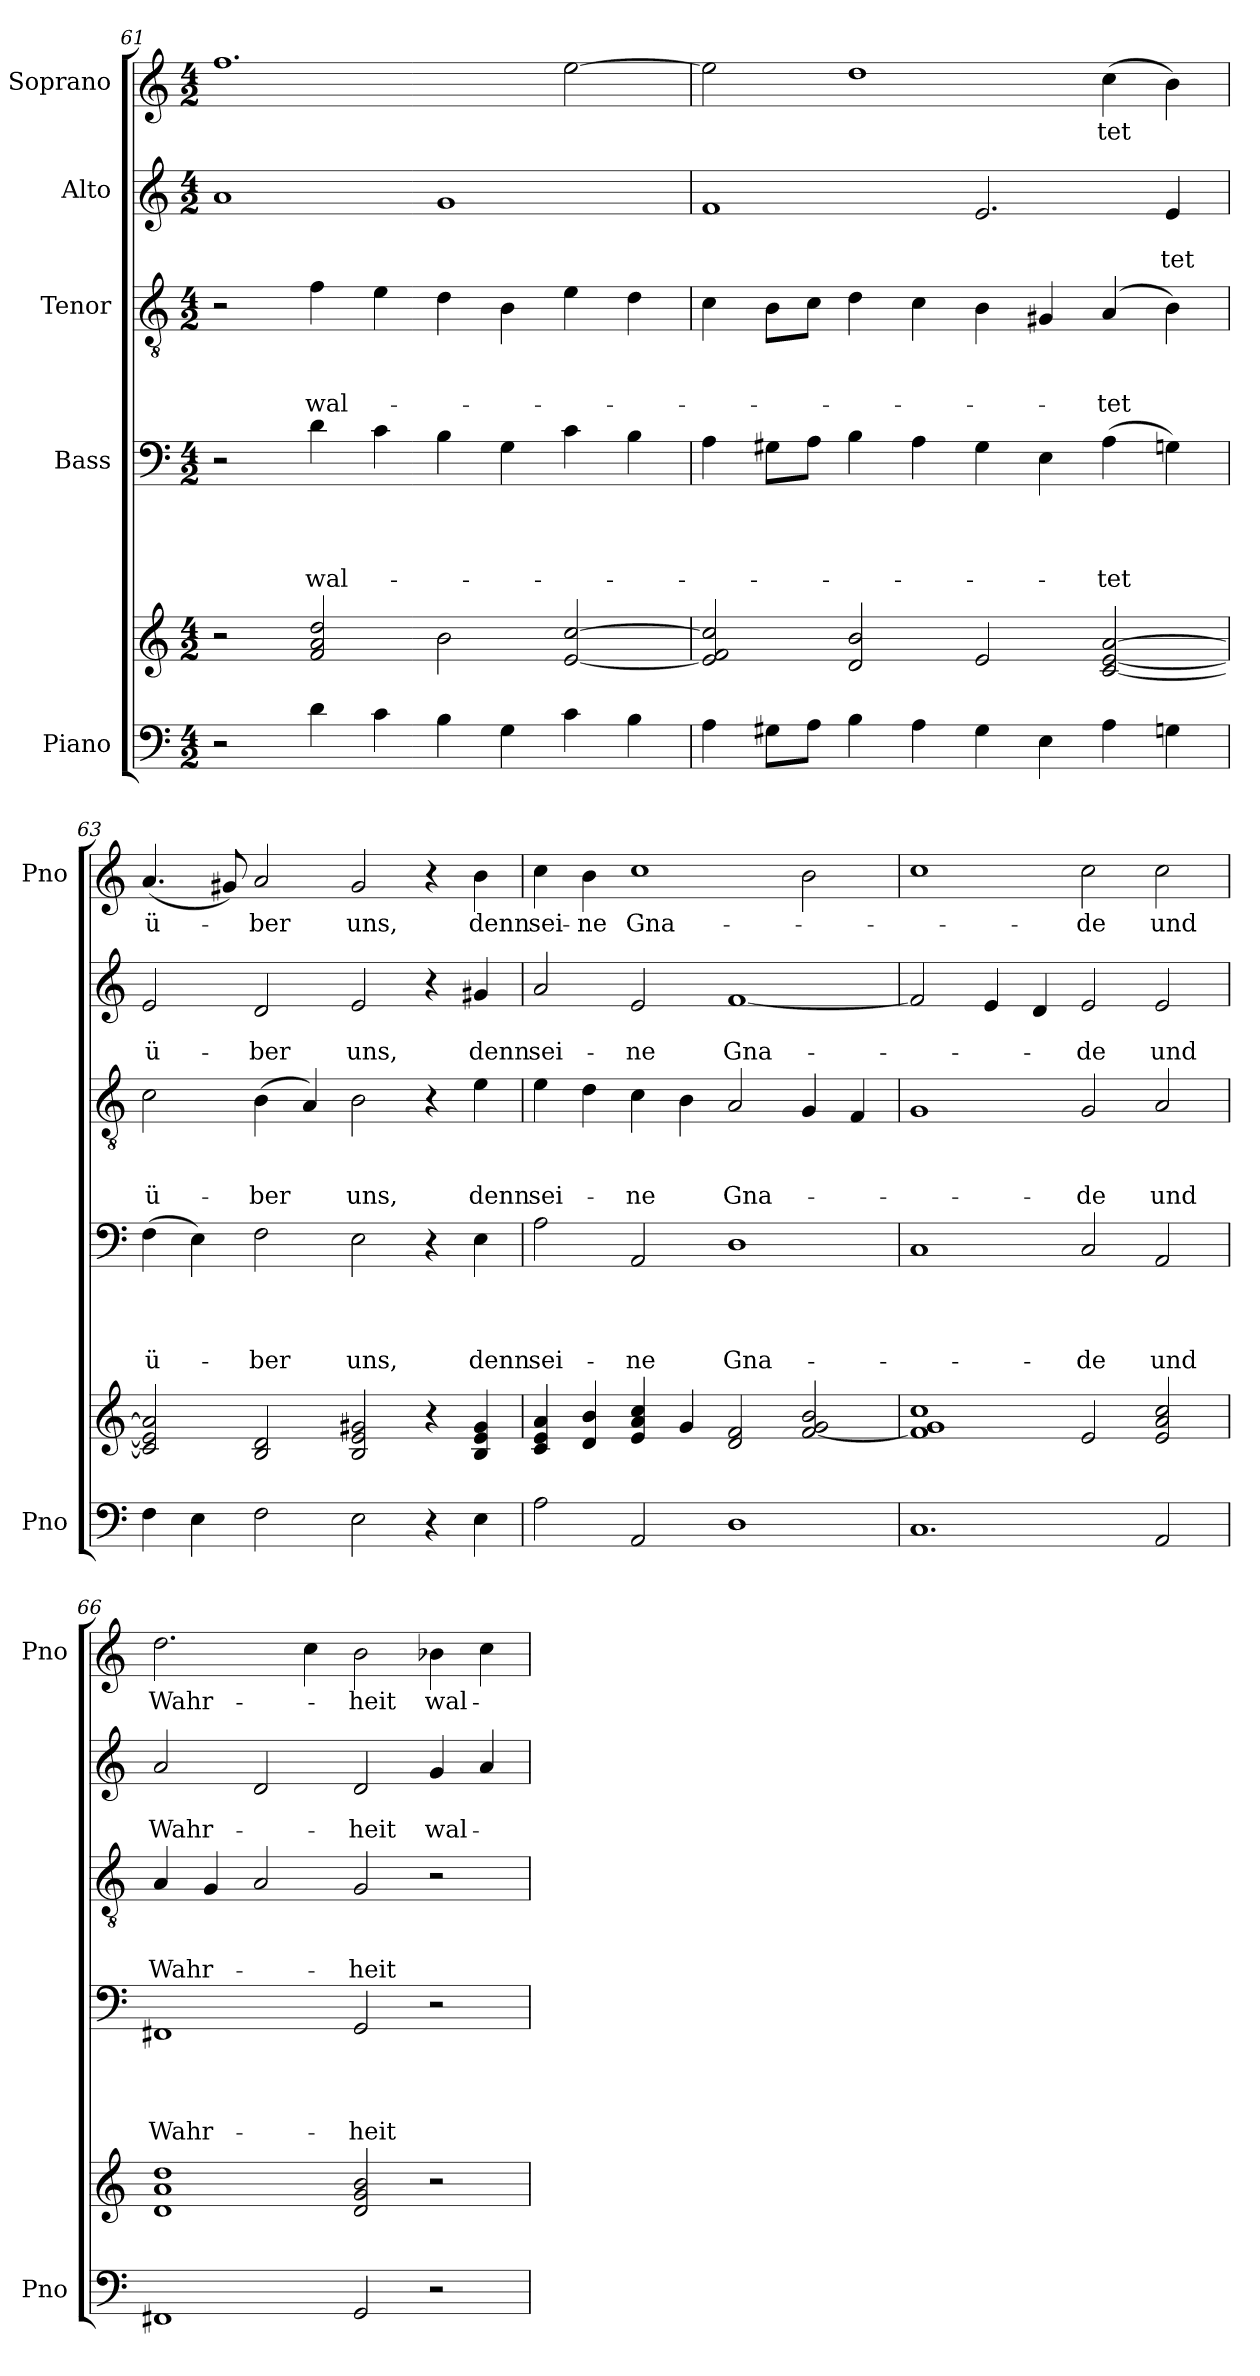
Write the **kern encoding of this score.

**kern	**kern	**kern	**text	**text	**text	**text	**kern	**text	**text	**text	**kern	**text	**text	**kern	**text
*part5	*part5	*part4	*part4	*part4	*part4	*part4	*part3	*part3	*part3	*part3	*part2	*part2	*part2	*part1	*part1
*staff6	*staff5	*staff4	*staff4	*staff4	*staff4	*staff4	*staff3	*staff3	*staff3	*staff3	*staff2	*staff2	*staff2	*staff1	*staff1
*I"Piano	*	*I"Bass	*	*	*	*	*I"Tenor	*	*	*	*I"Alto	*	*	*I"Soprano	*
*I'Pno	*	*	*	*	*	*	*	*	*	*	*	*	*	*I'Pno	*
*clefF4	*clefG2	*clefF4	*	*	*	*	*clefGv2	*	*	*	*clefG2	*	*	*clefG2	*
*k[]	*k[]	*k[]	*	*	*	*	*k[]	*	*	*	*k[]	*	*	*k[]	*
*C:	*C:	*C:	*	*	*	*	*C:	*	*	*	*C:	*	*	*C:	*
*M4/2	*M4/2	*M4/2	*	*	*	*	*M4/2	*	*	*	*M4/2	*	*	*M4/2	*
=61	=61	=61	=61	=61	=61	=61	=61	=61	=61	=61	=61	=61	=61	=61	=61
2r	2r	2r	.	.	.	.	2r	.	.	.	1a	.	.	1.ff	.
4d\	2f/ 2a/ 2dd/	4d\	.	.	.	wal-	4f\	.	.	wal-	.	.	.	.	.
4c\	.	4c\	.	.	.	.	4e\	.	.	.	.	.	.	.	.
4B\	2b\	4B\	.	.	.	.	4d\	.	.	.	1g	.	.	.	.
4G\	.	4G\	.	.	.	.	4B\	.	.	.	.	.	.	.	.
4c\	[2e/ [2cc/	4c\	.	.	.	.	4e\	.	.	.	.	.	.	[2ee\	.
4B\	.	4B\	.	.	.	.	4d\	.	.	.	.	.	.	.	.
=62	=62	=62	=62	=62	=62	=62	=62	=62	=62	=62	=62	=62	=62	=62	=62
4A\	2e/] 2f/ 2cc/]	4A\	.	.	.	.	4c\	.	.	.	1f	.	.	2ee\]	.
8G#\L	.	8G#X\L	.	.	.	.	8B\L	.	.	.	.	.	.	.	.
8A\J	.	8A\J	.	.	.	.	8c\J	.	.	.	.	.	.	.	.
4B\	2d/ 2b/	4B\	.	.	.	.	4d\	.	.	.	.	.	.	1dd	.
4A\	.	4A\	.	.	.	.	4c\	.	.	.	.	.	.	.	.
4G#\	2e/	4G#\	.	.	.	.	4B\	.	.	.	2.e/	.	.	.	.
4E\	.	4E\	.	.	.	.	4G#X/	.	.	.	.	.	.	.	.
4A\	[2c/ [2e/ [2a/	(4A\	.	.	.	-tet	(4A/	.	.	-tet	.	.	.	(4cc\	-tet
4G\	.	4Gn\)	.	.	.	.	4B\)	.	.	.	4e/	.	-tet	4b\)	.
!!LO:LB:g=z
=63	=63	=63	=63	=63	=63	=63	=63	=63	=63	=63	=63	=63	=63	=63	=63
4F\	2c/] 2e/] 2a/]	(4F\	.	.	.	ü-	2c\	.	.	ü-	2e/	.	ü-	(4.a/	ü-
4E\	.	4E\)	.	.	.	.	.	.	.	.	.	.	.	.	.
.	.	.	.	.	.	.	.	.	.	.	.	.	.	8g#X/)	.
2F\	2B/ 2d/	2F\	.	.	.	-ber	(4B\	.	.	-ber	2d/	.	-ber	2a/	-ber
.	.	.	.	.	.	.	4A/)	.	.	.	.	.	.	.	.
2E\	2B/ 2e/ 2g#/	2E\	.	.	.	uns,	2B\	.	.	uns,	2e/	.	uns,	2g#/	uns,
4r	4r	4r	.	.	.	.	4r	.	.	.	4r	.	.	4r	.
4E\	4B/ 4e/ 4g#/	4E\	.	.	.	denn	4e\	.	.	denn	4g#X/	.	denn	4b\	denn
=64	=64	=64	=64	=64	=64	=64	=64	=64	=64	=64	=64	=64	=64	=64	=64
2A\	4c/ 4e/ 4a/	2A\	.	.	.	sei-	4e\	.	.	sei-	2a/	.	sei-	4cc\	sei-
.	4d/ 4b/	.	.	.	.	.	4d\	.	.	.	.	.	.	4b\	-ne
2AA/	4e/ 4a/ 4cc/	2AA/	.	.	.	-ne	4c\	.	.	-ne	2e/	.	-ne	1cc	Gna-
.	4g/	.	.	.	.	.	4B\	.	.	.	.	.	.	.	.
1D	2d/ 2f/	1D	.	.	.	Gna-	2A/	.	.	Gna-	[1f	.	Gna-	.	.
.	[2f/ 2g/ 2b/	.	.	.	.	.	4G/	.	.	.	.	.	.	2b\	.
.	.	.	.	.	.	.	4F/	.	.	.	.	.	.	.	.
=65	=65	=65	=65	=65	=65	=65	=65	=65	=65	=65	=65	=65	=65	=65	=65
1.C	1f] 1g 1cc	1C	.	.	.	.	1G	.	.	.	2f/]	.	.	1cc	.
.	.	.	.	.	.	.	.	.	.	.	4e/	.	.	.	.
.	.	.	.	.	.	.	.	.	.	.	4d/	.	.	.	.
.	2e/	2C/	.	.	.	-de	2G/	.	.	-de	2e/	.	-de	2cc\	-de
2AA/	2e/ 2a/ 2cc/	2AA/	.	.	.	und	2A/	.	.	und	2e/	.	und	2cc\	und
=66	=66	=66	=66	=66	=66	=66	=66	=66	=66	=66	=66	=66	=66	=66	=66
1FF#	1d 1a 1dd	1FF#X	.	.	.	Wahr-	4A/	.	.	Wahr-	2a/	.	Wahr-	2.dd\	Wahr-
.	.	.	.	.	.	.	4G/	.	.	.	.	.	.	.	.
.	.	.	.	.	.	.	2A/	.	.	.	2d/	.	.	.	.
.	.	.	.	.	.	.	.	.	.	.	.	.	.	4cc\	.
2GG/	2d/ 2g/ 2b/	2GG/	.	.	.	-heit	2G/	.	.	-heit	2d/	.	-heit	2b\	-heit
2r	2r	2r	.	.	.	.	2r	.	.	.	4g/	.	wal-	4b-X\	wal-
.	.	.	.	.	.	.	.	.	.	.	4a/	.	.	4cc\	.
=	=	=	=	=	=	=	=	=	=	=	=	=	=	=	=
*-	*-	*-	*-	*-	*-	*-	*-	*-	*-	*-	*-	*-	*-	*-	*-
